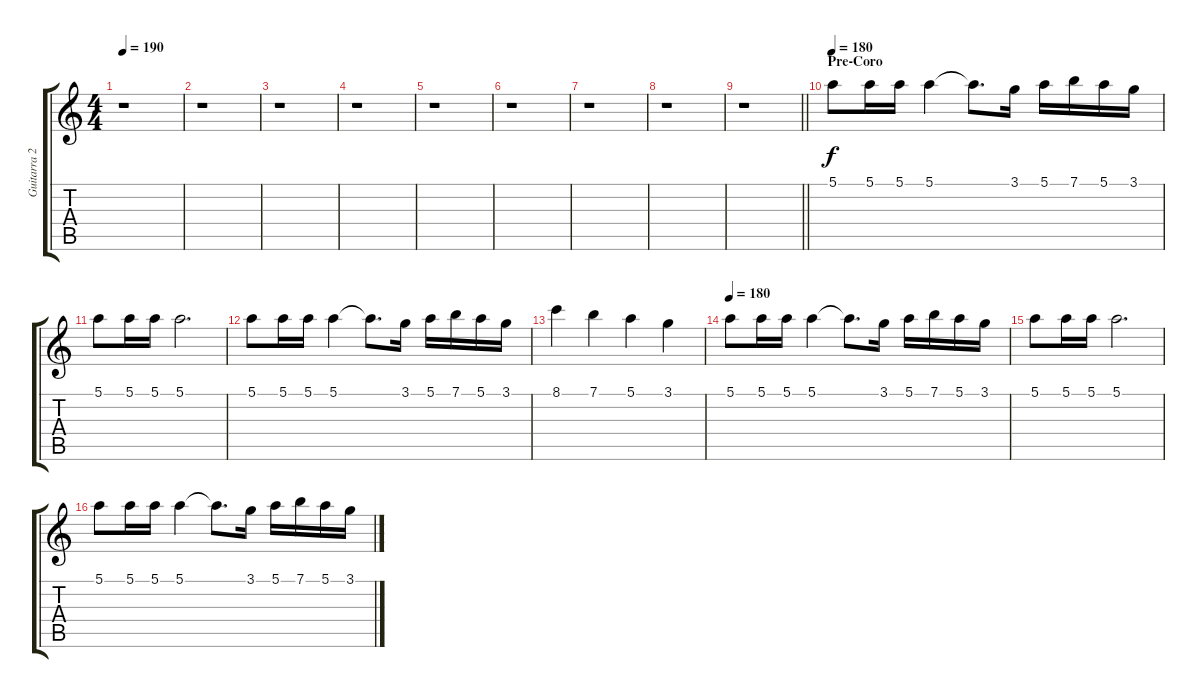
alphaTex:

\track ("Guitarra 2" "Guitarra 2") {instrument overdrivenguitar}
\staff {score tabs}
\tuning (E4 B3 G3 D3 A2 E2) {hide}
\ts (4 4)
\tempo 190
\clef g2
\ks c
r.1{dy f} |
r.1 |
r.1 |
r.1 |
r.1 |
r.1 |
r.1 |
r.1 |
\barLineRight lightlight
r.1 |
\section ("" "Pre-Coro")
\tempo 180
5.1.8 5.1.16 5.1.16 5.1.4 5.1{t}.8{d} 3.1.16 5.1.16 7.1.16 5.1.16 3.1.16 |
5.1.8 5.1.16 5.1.16 5.1.2{d} |
5.1.8 5.1.16 5.1.16 5.1.4 5.1{t}.8{d} 3.1.16 5.1.16 7.1.16 5.1.16 3.1.16 |
8.1.4 7.1.4 5.1.4 3.1.4 |
\tempo 180
5.1.8 5.1.16 5.1.16 5.1.4 5.1{t}.8{d} 3.1.16 5.1.16 7.1.16 5.1.16 3.1.16 |
5.1.8 5.1.16 5.1.16 5.1.2{d} |
5.1.8 5.1.16 5.1.16 5.1.4 5.1{t}.8{d} 3.1.16 5.1.16 7.1.16 5.1.16 3.1.16
